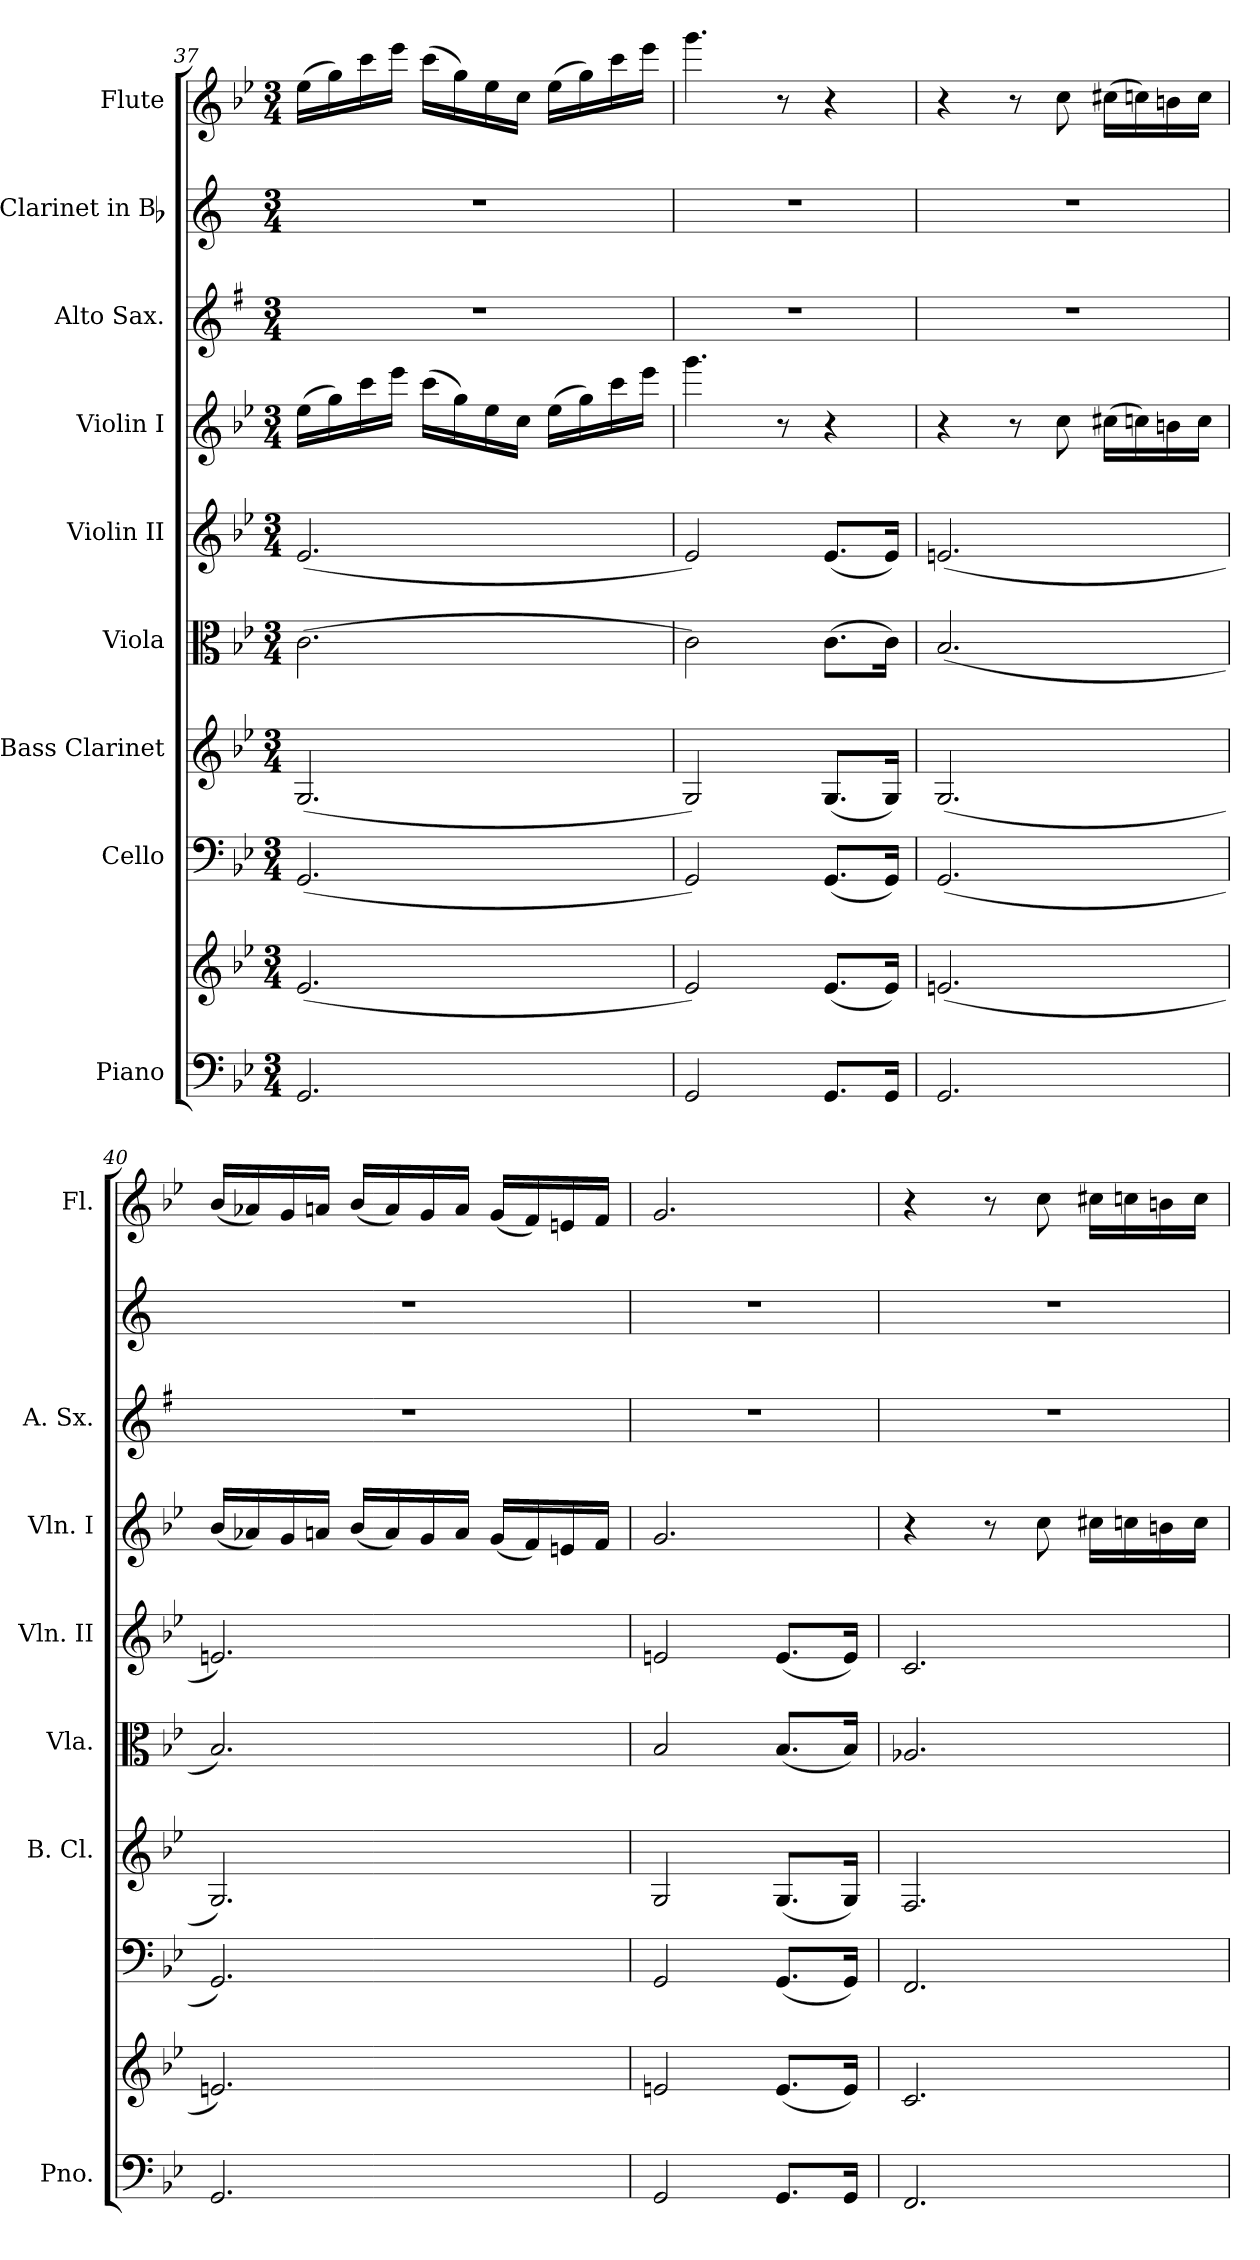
**kern	**kern	**kern	**kern	**kern	**kern	**kern	**kern	**kern	**kern
*part9	*part9	*part8	*part7	*part6	*part5	*part4	*part3	*part2	*part1
*staff10	*staff9	*staff8	*staff7	*staff6	*staff5	*staff4	*staff3	*staff2	*staff1
*I"Piano	*	*I"Cello	*I"Bass Clarinet	*I"Viola	*I"Violin II	*I"Violin I	*I"Alto Sax.	*I"Clarinet in Bb	*I"Flute
*I'Pno.	*	*	*I'B. Cl.	*I'Vla.	*I'Vln. II	*I'Vln. I	*I'A. Sx.	*	*I'Fl.
*clefF4	*clefG2	*clefF4	*clefG2	*clefC3	*clefG2	*clefG2	*clefG2	*clefG2	*clefG2
*	*	*	*ITrd8c14	*	*	*	*ITrd5c9	*ITrd1c2	*
*k[b-e-]	*k[b-e-]	*k[b-e-]	*k[b-e-]	*k[b-e-]	*k[b-e-]	*k[b-e-]	*k[b-e-]	*k[b-e-]	*k[b-e-]
*g:	*g:	*g:	*	*g:	*g:	*g:	*g:	*	*g:
*M3/4	*M3/4	*M3/4	*M3/4	*M3/4	*M3/4	*M3/4	*M3/4	*M3/4	*M3/4
=37	=37	=37	=37	=37	=37	=37	=37	=37	=37
2.GG/	(2.e-/	(2.GG/	(2.GG/	(>2.c\	(2.e-/	(>16ee-\LL	2.r	2.r	(>16ee-\LL
.	.	.	.	.	.	16gg\)	.	.	16gg\)
.	.	.	.	.	.	16ccc\	.	.	16ccc\
.	.	.	.	.	.	16eee-\JJ	.	.	16eee-\JJ
.	.	.	.	.	.	(>16ccc\LL	.	.	(>16ccc\LL
.	.	.	.	.	.	16gg\)	.	.	16gg\)
.	.	.	.	.	.	16ee-\	.	.	16ee-\
.	.	.	.	.	.	16cc\JJ	.	.	16cc\JJ
.	.	.	.	.	.	(>16ee-\LL	.	.	(>16ee-\LL
.	.	.	.	.	.	16gg\)	.	.	16gg\)
.	.	.	.	.	.	16ccc\	.	.	16ccc\
.	.	.	.	.	.	16eee-\JJ	.	.	16eee-\JJ
=38	=38	=38	=38	=38	=38	=38	=38	=38	=38
2GG/	2e-/)	2GG/)	2GG/)	2c\)	2e-/)	4.ggg\	2.r	2.r	4.ggg\
.	.	.	.	.	.	8r	.	.	8r
8.GG/L	(8.e-/L	(8.GG/L	(8.GG/L	(>8.c\L	(8.e-/L	4r	.	.	4r
16GG/Jk	16e-/Jk)	16GG/Jk)	16GG/Jk)	16c\Jk)	16e-/Jk)	.	.	.	.
=39	=39	=39	=39	=39	=39	=39	=39	=39	=39
2.GG/	(2.en/	(2.GG/	(2.GG/	(2.B-/	(2.en/	4r	2.r	2.r	4r
.	.	.	.	.	.	8r	.	.	8r
.	.	.	.	.	.	8cc\	.	.	8cc\
.	.	.	.	.	.	(>16cc#X\LL	.	.	(>16cc#X\LL
.	.	.	.	.	.	16ccn\)	.	.	16ccn\)
.	.	.	.	.	.	16bn\	.	.	16bn\
.	.	.	.	.	.	16cc\JJ	.	.	16cc\JJ
!!LO:LB:g=z
=40	=40	=40	=40	=40	=40	=40	=40	=40	=40
2.GG/	2.en/)	2.GG/)	2.GG/)	2.B-/)	2.en/)	(16b-/LL	2.r	2.r	(16b-/LL
.	.	.	.	.	.	16a-X/)	.	.	16a-X/)
.	.	.	.	.	.	16g/	.	.	16g/
.	.	.	.	.	.	16an/JJ	.	.	16an/JJ
.	.	.	.	.	.	(16b-/LL	.	.	(16b-/LL
.	.	.	.	.	.	16a/)	.	.	16a/)
.	.	.	.	.	.	16g/	.	.	16g/
.	.	.	.	.	.	16a/JJ	.	.	16a/JJ
.	.	.	.	.	.	(16g/LL	.	.	(16g/LL
.	.	.	.	.	.	16f/)	.	.	16f/)
.	.	.	.	.	.	16en/	.	.	16en/
.	.	.	.	.	.	16f/JJ	.	.	16f/JJ
!!LO:PB:g=z
=41	=41	=41	=41	=41	=41	=41	=41	=41	=41
2GG/	2en/	2GG/	2GG/	2B-/	2en/	2.g/	2.r	2.r	2.g/
8.GG/L	(8.e/L	(8.GG/L	(8.GG/L	(8.B-/L	(8.e/L	.	.	.	.
16GG/Jk	16e/Jk)	16GG/Jk)	16GG/Jk)	16B-/Jk)	16e/Jk)	.	.	.	.
=42	=42	=42	=42	=42	=42	=42	=42	=42	=42
2.FF/	2.c/	2.FF/	2.FF/	2.A-X/	2.c/	4r	2.r	2.r	4r
.	.	.	.	.	.	8r	.	.	8r
.	.	.	.	.	.	8cc\	.	.	8cc\
.	.	.	.	.	.	16cc#X\LL	.	.	16cc#X\LL
.	.	.	.	.	.	16ccn\	.	.	16ccn\
.	.	.	.	.	.	16bn\	.	.	16bn\
.	.	.	.	.	.	16cc\JJ	.	.	16cc\JJ
=	=	=	=	=	=	=	=	=	=
*-	*-	*-	*-	*-	*-	*-	*-	*-	*-
